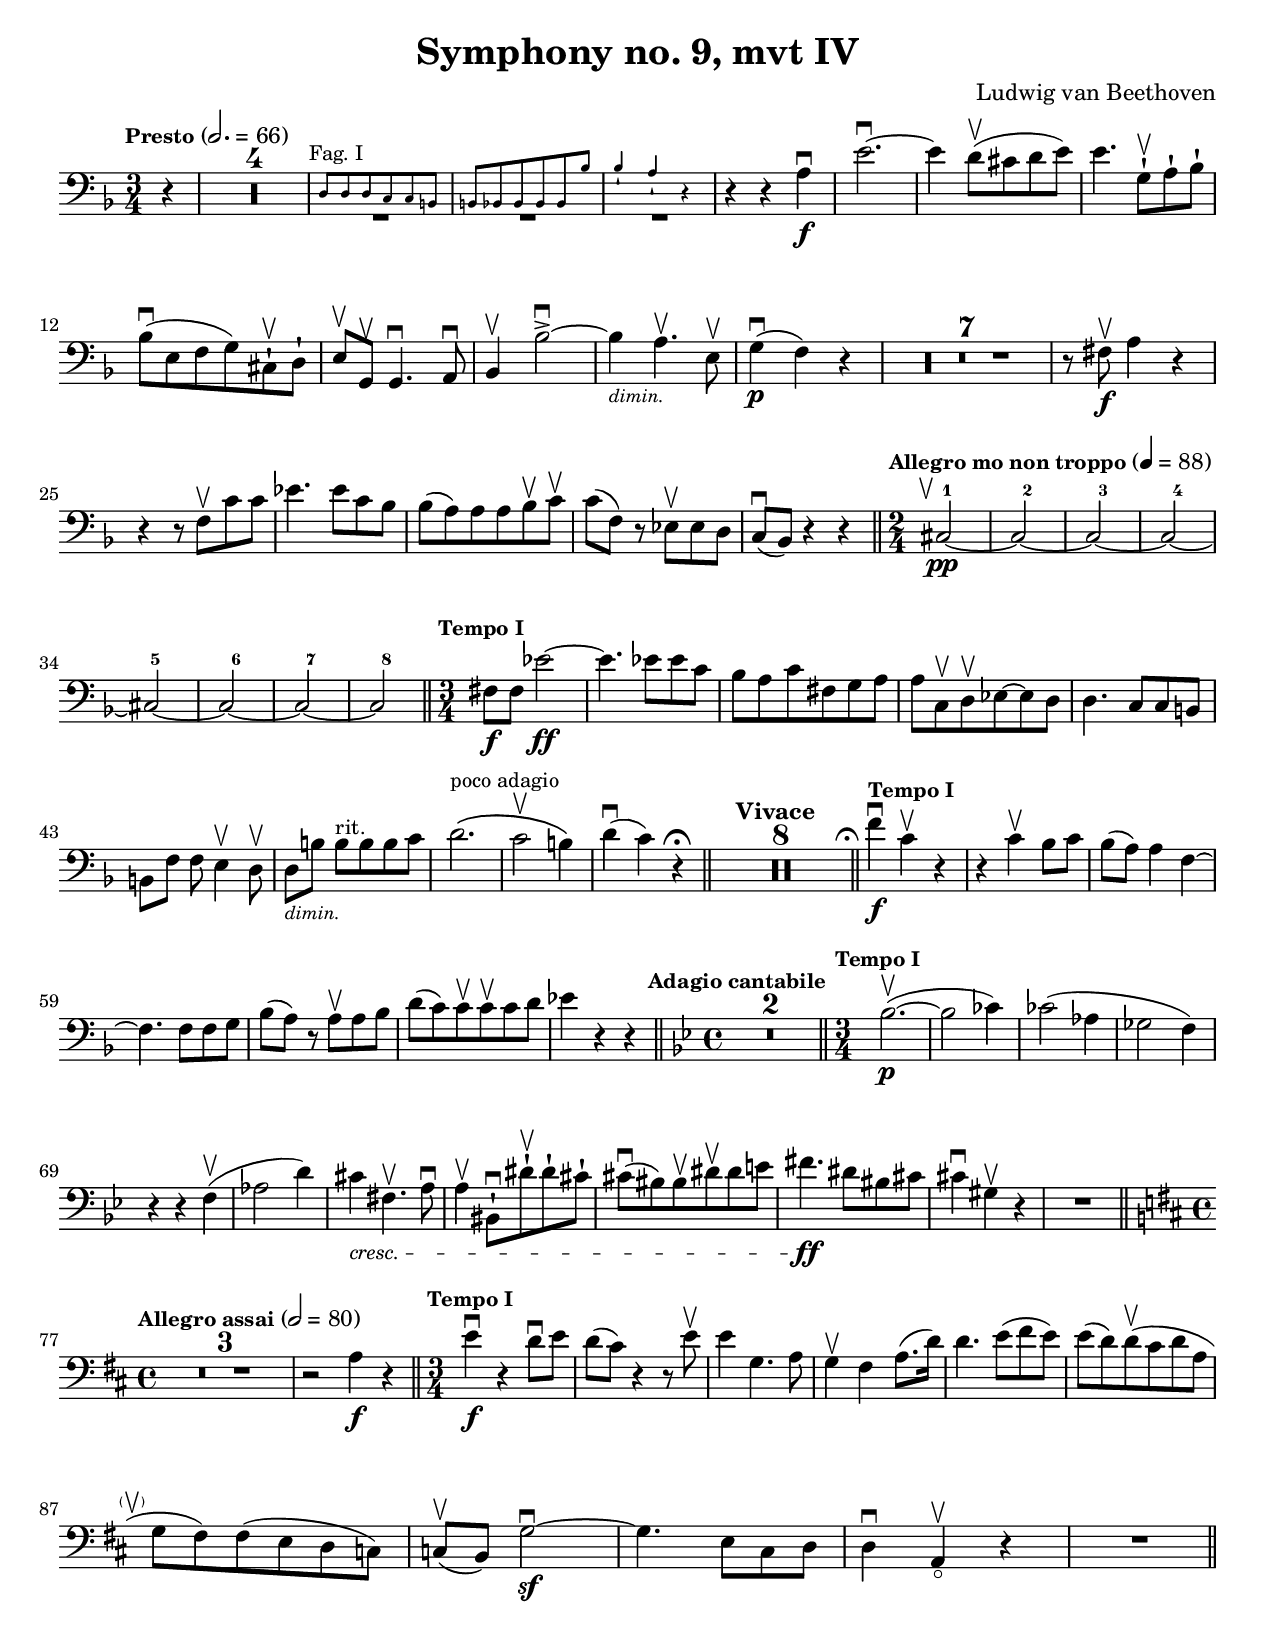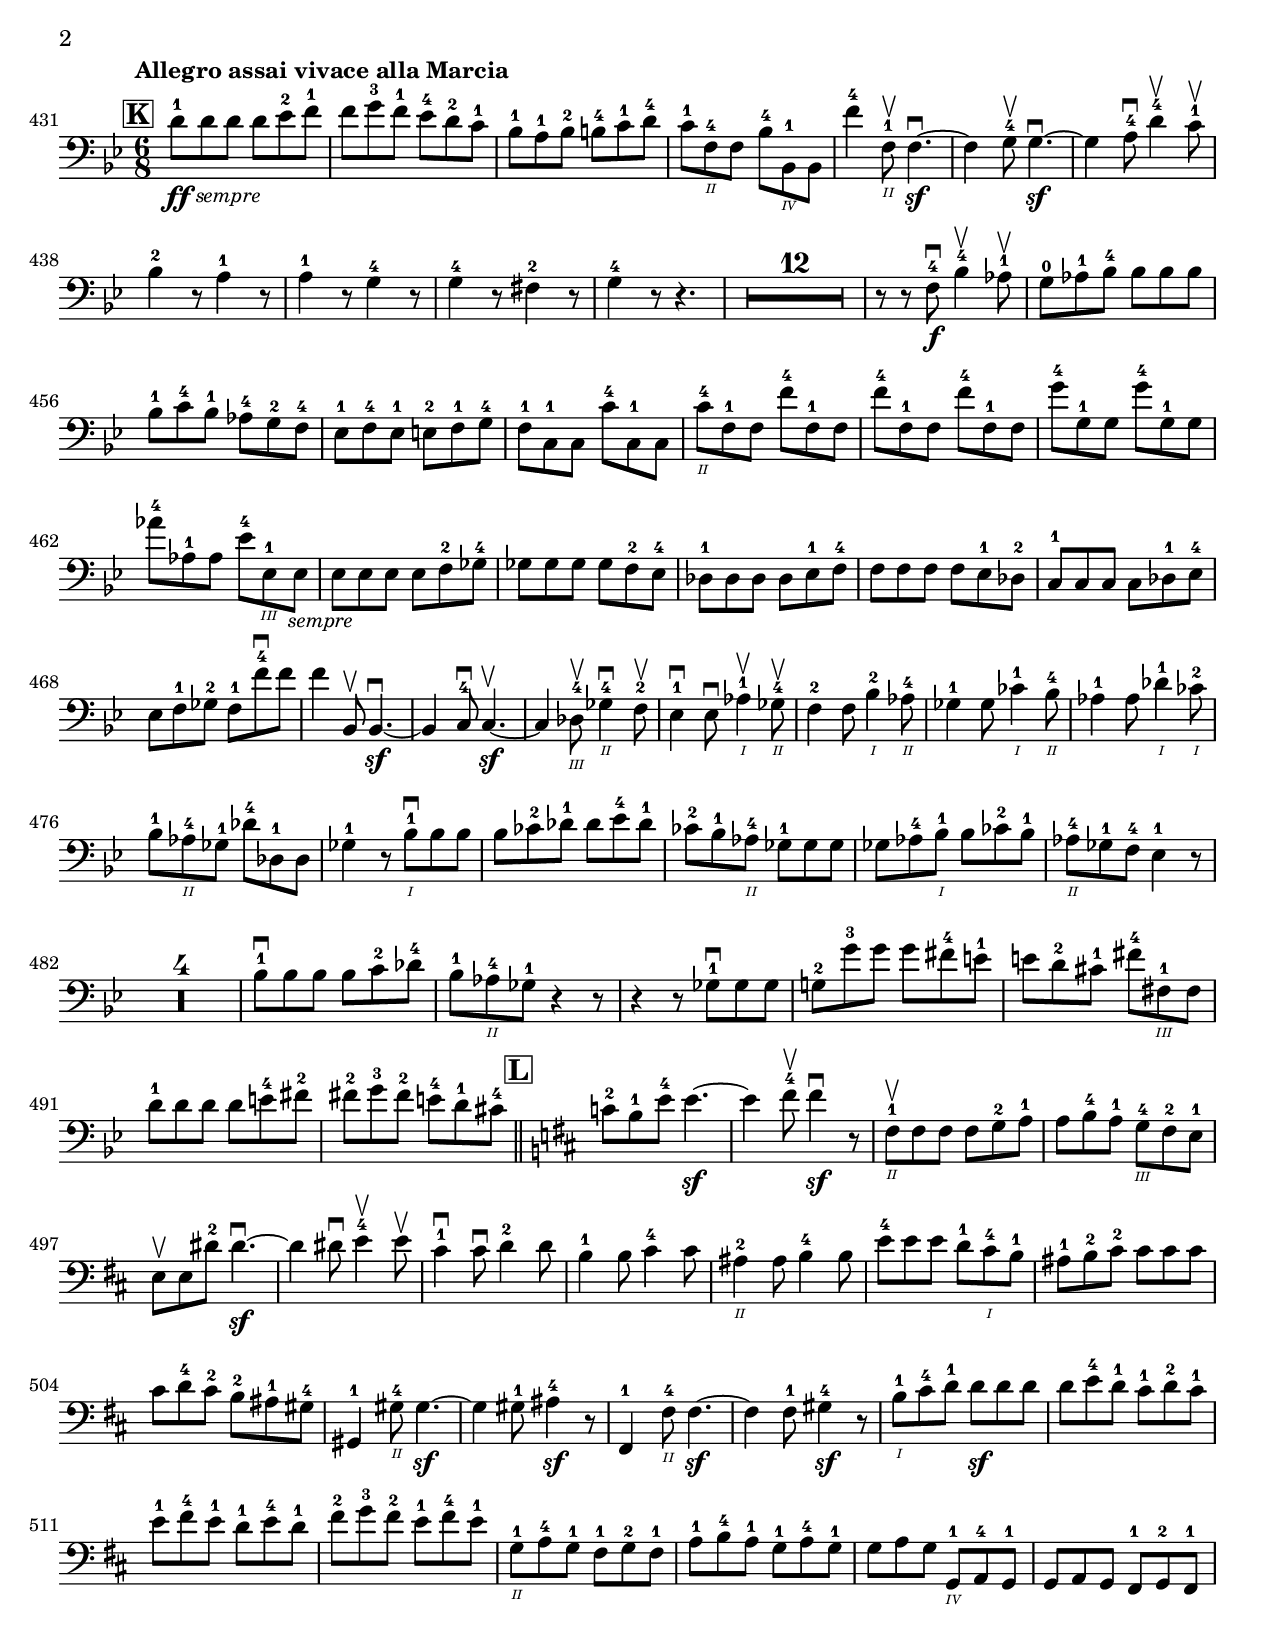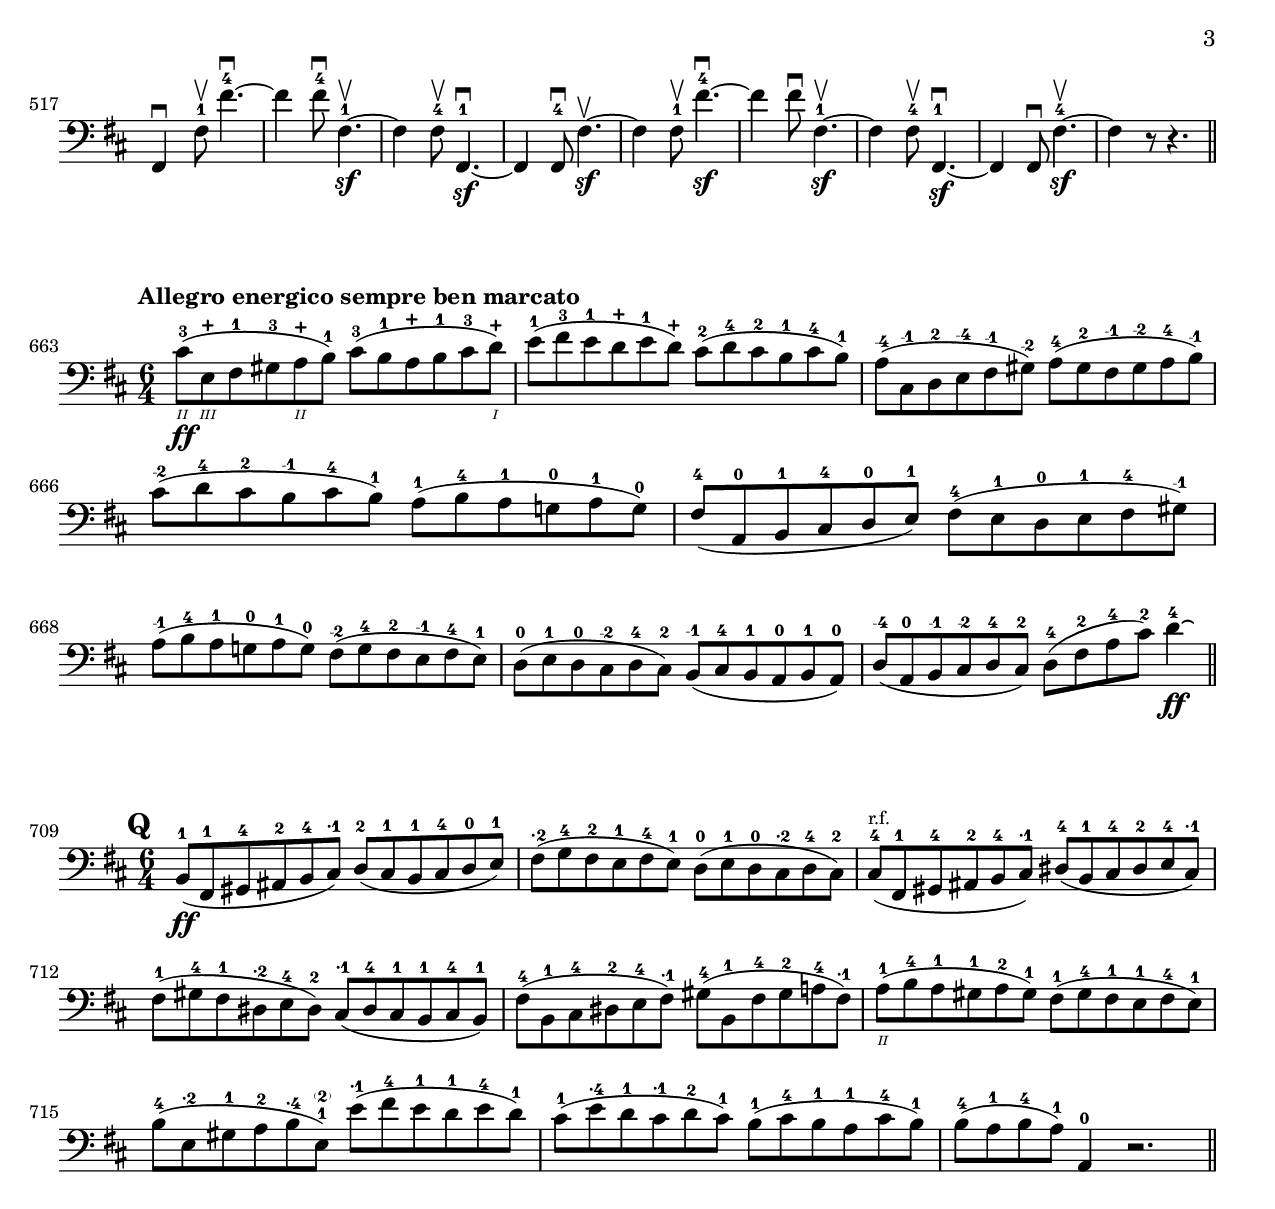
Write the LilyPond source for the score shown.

\version "2.24.3"

plus = \finger \markup \fontsize #6 "+"
% mi = \finger \markup { \fontsize #-4 "•" 1 }
mi = \finger "-1"
mii = \finger "-2"
miv = \finger "-4"
mdi = \finger "·1"
mdii = \finger "·2"
mdiv = \finger "·4"

\header {
  title = "Symphony no. 9, mvt IV"
  composer = "Ludwig van Beethoven"
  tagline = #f
}

\paper {
  #(set-paper-size "letter")
}

recit = \relative {
  \time 3/4
  \key d \minor
  \clef bass
  \tempo \markup { \small Presto } 2. = 66
  \romanStringNumbers
  \set stringNumberOrientations = #'(down)
  \set Score.rehearsalMarkFormatter = #format-mark-box-alphabet
  \partial 4 r4
  | \compressMMRests R2.*4

  |<<
    { \repeat unfold 3 { \tweak Y-offset -3 R2. } }
    \new CueVoice {
      \textMark \markup { \small "Fag. I" }
      | d8 8 8 c c b
      | \stemUp b8 bes 8 8 8 8 bes'8
      | bes4-! a-! r4 \stemNeutral
    }
  >>
  | r4 r4 a4\f\downbow
  | e'2.~\downbow
  | e4 d8\upbow (cis d e)
  | e4. g,8-!\upbow a-! bes-! \break

  | bes8\downbow (e, f g) cis,-!\upbow d-!
  | e8\upbow g,\upbow g4.\downbow a8\downbow
  | bes4\upbow bes'2~\accent\downbow
  | bes4_\markup { \tiny \italic "dimin." } a4.\upbow e8\upbow
  | g4\p\downbow (f) r
  | \compressMMRests { R2.*7 }
  | r8 fis\f\upbow a4 r \break

  | r4 r8 f8\upbow c'8 8
  | ees4. 8 c bes
  | bes8 (a) 8 8 bes\upbow c\upbow
  | c8 (f,) r ees\upbow 8 d
  | c8\downbow (bes) r4 r
  \bar "||" \time 2/4 \tempo \markup { \small "Allegro mo non troppo" } 4 = 88 \startMeasureCount cis2~\pp\tweak X-offset -1 \upbow
  | \repeat unfold 3 { cis2~ } \break
  | \repeat unfold 3 { cis2~ }
  | cis2 \stopMeasureCount
  \bar "||" \time 3/4 \tempo \markup { \small "Tempo I" } fis8\f 8 ees'2~\ff
  | ees4. 8 8 c
  | bes8 a c fis, g a
  | a8 c,\upbow d\upbow ees8~8 d
  | d4. c8 c b \break

  | b8 [f'8] f e4\upbow d8\upbow
  | d8_\markup { \tiny \italic "dimin." } [b'8] 8^\markup { \small "rit."} [8 8 c]
  | d2.^\markup { \small "poco adagio" } \(
  | c2\upbow b4\)
  | d4\downbow (c) r4\fermata
  \bar "||" \tempo "Vivace" \compressMMRests { R2.*8 }
  \bar "||" \tweak X-offset -0.4 \textMark \markup { \smaller \smaller \musicglyph #"scripts.ufermata" } \tempo \markup { \small "Tempo I" } f4\f\downbow c\upbow r
  | r4 c\upbow bes8 c
  | bes8 (a) a4 f4~\break

  | f4. f8 8 g
  | bes8 (a) r a\upbow a bes
  | d8 (c) c8\upbow 8\upbow 8 d
  | ees4 r r
  \bar "||" \time 4/4 \key g \minor \tweak X-offset -0.7 \textMark \markup { \small \bold "Adagio cantabile" } \compressMMRests {R1*2}
  \bar "||" \time 3/4 \tempo \markup { \small "Tempo I" } bes2.~\p\upbow (
  | bes2 ces4)
  | ces2 (aes4
  | ges2 f4) \break

  | r4 r f\upbow (
  | aes2 d4)
  | cis4 \tweak font-size -1 \cresc fis,4.\upbow a8\downbow
  | a4\upbow bis,8-!\downbow dis'8-!\upbow dis-! cis-!
  | cis8\downbow (bis) bis\upbow dis\upbow dis e
  | fis4.\ff dis8 bis cis
  | cis4\downbow gis\upbow r
  | R2. \break

  \bar "||" \key d \major \time 4/4 \tempo \markup { \small "Allegro assai" } 2=80 \compressMMRests R1*3
  | r2 a4\f r4
  \bar "||" \time 3/4 \tempo \markup { \small "Tempo I" } e'4\f\downbow r4 d8\downbow e
  | d8 (cis) r4 r8 e8\upbow
  | e4 g,4. a8
  | g4\upbow fis a8. (d16)
  | d4. e8 (fis e)
  | e8 (d) d\upbow (cis d a \break

  | g8\tweak X-offset -2 \parenthesize\upbow fis) fis (e d c)
  | c8\upbow (b) g'2~\sf\downbow
  | g4. e8 cis d
  | d4\downbow a\upbow_\flageolet r4
  | R2.
  \bar "||" \pageBreak
}

letterK = \relative {
  \time 6/8
  \key g \minor
  \clef bass
  \tempo "Allegro assai vivace alla Marcia"
  \romanStringNumbers
  \set stringNumberOrientations = #'(down)
  \set Score.currentBarNumber = 431
  \set Score.rehearsalMarkFormatter = #format-mark-box-alphabet
  \mark 11
  d'8\ff-1 \tweak direction #DOWN \textMark \markup { \small \italic "sempre" } 8 8 8 ees-2 f-1
  | f8 g-3 f-1 ees-4 d-2 c-1
  | bes8-1 a-1 bes-2 b-4 c-1 d-4
  | c8-1 f,\2-4 8 bes-4 bes,\4-1 8
  | f''4-4 f,8\2-1\upbow f4.~\sf\downbow
  | f4 g8-4\upbow g4.~\sf\downbow
  | g4 a8-4\downbow d4-4\upbow c8-1\upbow \break

  | bes4-2 r8 a4-1 r8
  | a4-1 r8 g4-4 r8
  | g4-4 r8 fis4-2 r8
  | g4-4 r8 r4.
  | \compressMMRests R2.*12
  | r8 r f\f-4\downbow bes4-4\upbow aes8-1\upbow
  | g8-0 aes-1 bes-4 8 8 8 \break

  | bes8-1 c-4 bes-1 aes-4 g-2 f-4
  | ees8-1 f-4 ees-1 e-2 f-1 g-4
  | f8-1 c-1 8 c'-4 c,-1 8
  | c'8\2-4 f,-1 8 f'-4 f,-1 8
  | \repeat unfold 2 { f'-4 f,-1 8 }
  | g'8-4 g,-1 8 g'8-4 g,-1 8 \break

  | aes'8-4 aes,-1 8 ees'-4 ees,\3-1 \tweak direction #DOWN \textMark \markup { \small \italic "sempre" } 8
  | ees8 8 8 8 f-2 ges-4
  | ges8 8 8 8 f-2 ees-4
  | des8-1 8 8 8 ees-1 f-4
  | f8 8 8 8 ees-1 des-2
  | c8-1 8 8 8 des-1 ees-4 \break

  | ees8 f-1 ges-2 f-1 f'-4\downbow 8
  | f4 bes,,8\upbow bes4.~\sf\downbow
  | bes4 c8-4\downbow c4.~\sf\upbow
  | c4 des8\3-4\upbow ges4\2-4\downbow f8-2\upbow
  | ees4-1\downbow 8\downbow aes4\1-1\upbow ges8\2-4\upbow
  | f4-2 8 bes4\1-2 aes8\2-4
  | ges4-1 8 ces4\1-1 bes8\2-4
  | aes4-1 8 des4\1-1 ces8\1-2 \break

  | bes8-1 aes\2-4 ges-1 des'-4 des,-1 8
  | ges4-1 r8 bes8\1-1\downbow 8 8
  | bes8 ces-2 des-1 8 ees-4 des-1
  | ces8-2 bes-1 aes\2-4 ges-1 8 8
  | ges8 aes-4 bes\1-1 8 ces-2 bes-1
  | aes8\2-4 ges-1 f-4 ees4-1 r8 \break

  | \compressMMRests R2.*4
  | bes'8-1\downbow 8 8 8 c-2 des-4
  | bes8-1 aes\2-4 ges-1 r4 r8
  | r4 r8 ges8-1\downbow 8 8
  | g!8-2 g'-3 8 8 fis-4 e-1
  | e8 d-2 cis-1 fis-4 fis,\3-1 8 \break

  | d'8-1 8 8 8 e-4 fis-2
  | fis8-2 g-3 fis-2 e-4 d-1 cis-4
  \bar "||" \mark \default \key d \major c8-2 b-1 e-4 4.~\sf
  | e4 fis8-4\upbow fis4\sf\downbow r8
  | fis,8\2-1\upbow 8 8 8 g-2 a-1
  | a8 b-4 a-1 g\3-4 fis-2 e-1 \break

  | e8\upbow 8 dis'-2 4.~\sf\downbow
  | dis4 8\downbow e4-4\upbow 8\upbow
  | cis4-1\downbow 8\downbow d4-2 8
  | b4-1 8 cis4-4 8
  | ais4\2-2 8 b4-4 8
  | e8-4 8 8 d-1 cis\1-4 b-1
  | ais8-1 b-2 cis-2 8 8 8 \break

  | cis8 d-4 cis-2 b-2 ais-1 gis-4
  | gis,4-1 gis'8\2-4 4.~\sf
  | gis4 8-1 ais4-4\sf r8
  | fis,4-1 fis'8\2-4 4.~\sf
  | fis4 8-1 gis4\sf-4 r8
  | b8\1-1 cis-4 d-1 8\sf 8 8
  | d8 e-4 d-1 cis-1 d-2 cis-1 \break

  | e8-1 fis-4 e-1 d-1 e-4 d-1
  | fis8-2 g-3 fis-2 e-1 fis-4 e-1
  | g,8\2-1 a-4 g-1 fis-1 g-2 fis-1
  | a8-1 b-4 a-1 g-1 a-4 g-1
  | g8 a g g,\4-1 a-4 g-1
  | g8 a g fis-1 g-2 fis-1 \break

  | fis4\downbow fis'8-1\upbow fis'4.~-4\downbow
  | fis4 8-4\downbow fis,4.~\sf-1\upbow
  | fis4 8-4\upbow fis,4.~\sf-1\downbow
  | fis4 fis8-4\downbow fis'4.~\sf\upbow
  | fis4 8-1\upbow fis'4.~\sf-4\downbow
  | fis4 8\downbow fis,4.~\sf-1\upbow
  | fis4 8-4\upbow fis,4.~\sf-1\downbow
  | fis4 8\downbow fis'4.~\sf-4\upbow
  | fis4 r8 r4.
  \bar "||"

}

excerptI = \relative {
  \time 6/4
  \key d \major
  \clef bass
  \tempo "Allegro energico sempre ben marcato"
  \romanStringNumbers
  \set stringNumberOrientations = #'(down)
  \override Fingering.avoid-slur = #'outside
  \set Score.currentBarNumber = 663
  cis'8-3\2\ff (e,-\plus\3 fis-1 gis-3 a-\plus\2 b-1) cis-3 (b-1 a-\plus b-1 cis-3 d-\plus\1)
  | e8-1 (fis-3 e-1 d-\plus e-1 d-\plus) cis-2 (d-4 cis-2 b-1 cis-4 b-1)
  | a8-\miv (cis,-\mi d-2 e-\miv fis-\mi gis-\mii) a-4 (gis-2 fis-\mi gis-\mii a-4 b-\mi) \break
  | cis8-\mii (d-4 cis-2 b-\mi cis-4 b-1) a-1 (b-4 a-1 g!-0 a-1 g-0)
  | fis8-4 (a,-0 b-1 cis-4 d-0 e-1) fis-4 (e-1 d-0 e-1 fis-4 gis-\mi) \break
  | a8-\mi (b-4 a-1 g!-0 a-1 g-0) fis-\mii (g-4 fis-2 e-\mi fis-4 e-1)
  | d8-0 (e-1 d-0 cis-\mii d-4 cis-2) b-\mi (cis-4 b-1 a-0 b-1 a-0)
  | d-\miv (a-0 b-\mi cis-\mii d-4 cis-2) d-4 (fis-2 a-4 cis-2) d4-4\ff \laissezVibrer
  \bar "||"
}

excerptIIalt = \relative {
  \time 6/4
  \key d \major
  \clef bass
  \romanStringNumbers
  \set stringNumberOrientations = #'(down)
  \override Fingering.avoid-slur = #'outside
  \set Score.currentBarNumber = 709
  \mark 16
  b,8\ff (fis gis ais b cis) d (cis b cis d e)
  | fis8 (g fis e fis e) d (e d cis d cis)
  | cis8 (fis, gis ais b cis) dis (b cis dis e cis) \break
  | fis8 (gis fis dis e dis) cis (dis cis b cis b)
  | fis'8 (b,\3 cis dis-2 e-4 fis-1) gis-3 (b,-\plus\4 fis'-1 gis-3 a!-\plus\flageolet fis-1)
  | a8-\plus\flageolet (b-1 a-\plus\flageolet gis-2\4 a-3 gis-2) fis-1 (gis-3 fis-1 e-\plus\flageolet fis-1 e-\plus\flageolet)
  | b'8-1\3 (e,-\plus\flageolet\4 gis-3 a-\plus\flageolet\3 b-1 e,-\plus\flageolet\4) e'-1\2 (fis-3 e-1 d-\plus\flageolet e-1 d-\plus\flageolet)
  | cis8-\plus (e-3 d-1 cis-\plus d-1 cis-\plus) b-1 (cis-3 b-1 a-\plus cis-3 b-1)
  | b8-1 (a-\plus b-1 a-\plus) a,4-0 r2.
  \bar "||"
}

excerptII = \relative {
  \time 6/4
  \key d \major
  \clef bass
  \romanStringNumbers
  \set stringNumberOrientations = #'(down)
  \override Fingering.avoid-slur = #'outside
  \set Score.currentBarNumber = 709
  \mark 16
  b,8\ff-1 (fis-1 gis-4 ais-2 b-4 cis-\mdi) d-2 (cis-1 b-1 cis-4 d-0 e-1)
  | fis8-\mdii (g-4 fis-2 e-1 fis-4 e-1) d-0 (e-1 d-0 cis-\mdii d-4 cis-2)
  | cis8-4^\markup { \tiny "r.f." } (fis,-1 gis-4 ais-2 b-4 cis-\mdi) dis-4 (b-1 cis-4 dis-2 e-4 cis-\mdi) \break
  | fis8-1 (gis-4 fis-1 dis-\mdii e-4 dis-2) cis-\mdi (dis-4 cis-1 b-1 cis-4 b-1)
  | fis'8-4 (b,-1 cis-4 dis-2 e-4 fis-\mdi) gis-4 (b,-1 fis'-4 gis-2 a!-4 fis-\mdi)
  | a8\2-1 (b-4 a-1 gis-1 a-2 gis-1) fis-1 (gis-4 fis-1 e-1 fis-4 e-1)
  | b'8-4 (e,-\mdii gis-1 a-2 b-\mdiv e,-1\parenthesize -2) e'-\mdi (fis-4 e-1 d-1 e-4 d-1)
  | cis8-1 (e-\mdiv d-1 cis-\mdi d-2 cis-1) b-1 (cis-4 b-1 a-1 cis-4 b-1)
  | b8-4 (a-1 b-4 a-1) a,4-0 r2.
  \bar "||"
}

\book {
  \score {
    \layout {
      \context {
        \Staff
        \override MeasureCounter.font-size = -5
        \consists Measure_counter_engraver
      }
      indent = 0.0
    }
    \recit
  }

  \markup {
    "
    "
  }

  \score {
    \layout {
      indent = 0.0
    }
    \letterK
  }

  \markup {
    "
    "
  }

  \score {
    \layout {
      indent = 0.0
    }
    \excerptI
  }

  \markup {
    "
    "
  }

  \score {
    \layout {
      indent = 0.0
    }
    \excerptII
  }

}
